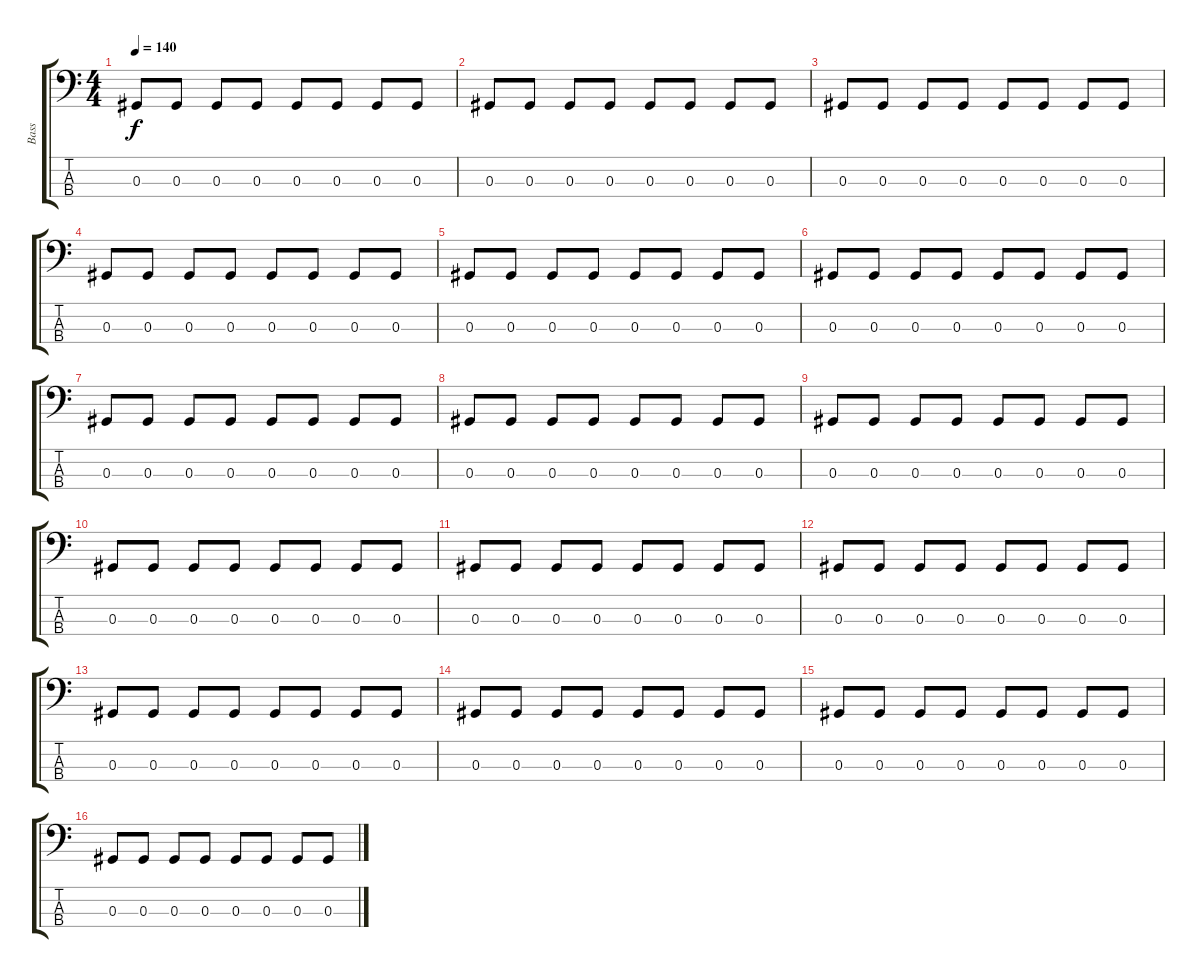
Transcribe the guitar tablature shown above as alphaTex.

\track ("Bass" "Bass") {instrument electricbassfinger}
\staff {score tabs}
\tuning (Gb2 Db2 Ab1 Eb1) {hide}
\ts (4 4)
\tempo 140
\clef f4
\ks c
0.3.8{dy f instrument electricbassfinger} 0.3.8 0.3.8 0.3.8 0.3.8 0.3.8 0.3.8 0.3.8 |
0.3.8 0.3.8 0.3.8 0.3.8 0.3.8 0.3.8 0.3.8 0.3.8 |
0.3.8 0.3.8 0.3.8 0.3.8 0.3.8 0.3.8 0.3.8 0.3.8 |
0.3.8 0.3.8 0.3.8 0.3.8 0.3.8 0.3.8 0.3.8 0.3.8 |
0.3.8 0.3.8 0.3.8 0.3.8 0.3.8 0.3.8 0.3.8 0.3.8 |
0.3.8 0.3.8 0.3.8 0.3.8 0.3.8 0.3.8 0.3.8 0.3.8 |
0.3.8 0.3.8 0.3.8 0.3.8 0.3.8 0.3.8 0.3.8 0.3.8 |
0.3.8 0.3.8 0.3.8 0.3.8 0.3.8 0.3.8 0.3.8 0.3.8 |
0.3.8 0.3.8 0.3.8 0.3.8 0.3.8 0.3.8 0.3.8 0.3.8 |
0.3.8 0.3.8 0.3.8 0.3.8 0.3.8 0.3.8 0.3.8 0.3.8 |
0.3.8 0.3.8 0.3.8 0.3.8 0.3.8 0.3.8 0.3.8 0.3.8 |
0.3.8 0.3.8 0.3.8 0.3.8 0.3.8 0.3.8 0.3.8 0.3.8 |
0.3.8 0.3.8 0.3.8 0.3.8 0.3.8 0.3.8 0.3.8 0.3.8 |
0.3.8 0.3.8 0.3.8 0.3.8 0.3.8 0.3.8 0.3.8 0.3.8 |
0.3.8 0.3.8 0.3.8 0.3.8 0.3.8 0.3.8 0.3.8 0.3.8 |
0.3.8 0.3.8 0.3.8 0.3.8 0.3.8 0.3.8 0.3.8 0.3.8
